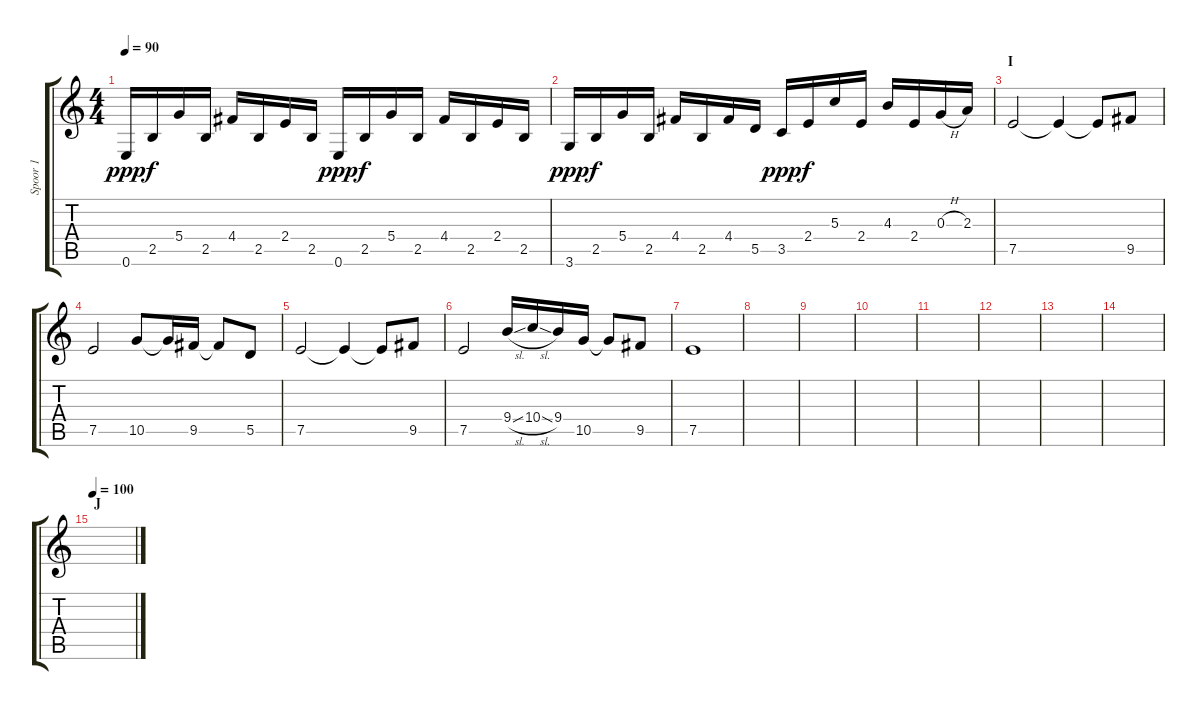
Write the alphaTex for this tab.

\track ("Spoor 1" "Spoor 1") {instrument overdrivenguitar}
\staff {score tabs}
\tuning (E4 B3 G3 D3 A2 E2) {hide}
\ts (4 4)
\tempo 90
\clef g2
\ks c
0.6.16{dy ppp} 2.5.16{dy f} 5.4.16 2.5.16 4.4.16 2.5.16 2.4.16 2.5.16 0.6.16{dy ppp} 2.5.16{dy f} 5.4.16 2.5.16 4.4.16 2.5.16 2.4.16 2.5.16 |
3.6.16{dy ppp} 2.5.16{dy f} 5.4.16 2.5.16 4.4.16 2.5.16 4.4.16 5.5.16 3.5.16{dy ppp} 2.4.16{dy f} 5.3.16 2.4.16 4.3.16 2.4.16 0.3{h}.16 2.3.16 |
\section ("" "I")
7.5.2{volume 14} 7.5{t}.4 7.5{t}.8 9.5.8 |
7.5.2 10.5.8 10.5{t}.16 9.5.16 9.5{t}.8 5.5.8 |
7.5.2 7.5{t}.4 7.5{t}.8 9.5.8 |
7.5.2 9.4{sl}.16 10.4{sl}.16 9.4.16 10.5.16 10.5{t}.8 9.5.8 |
7.5.1 |
|
|
|
|
|
|
|
\section ("" "J")
\tempo 100
